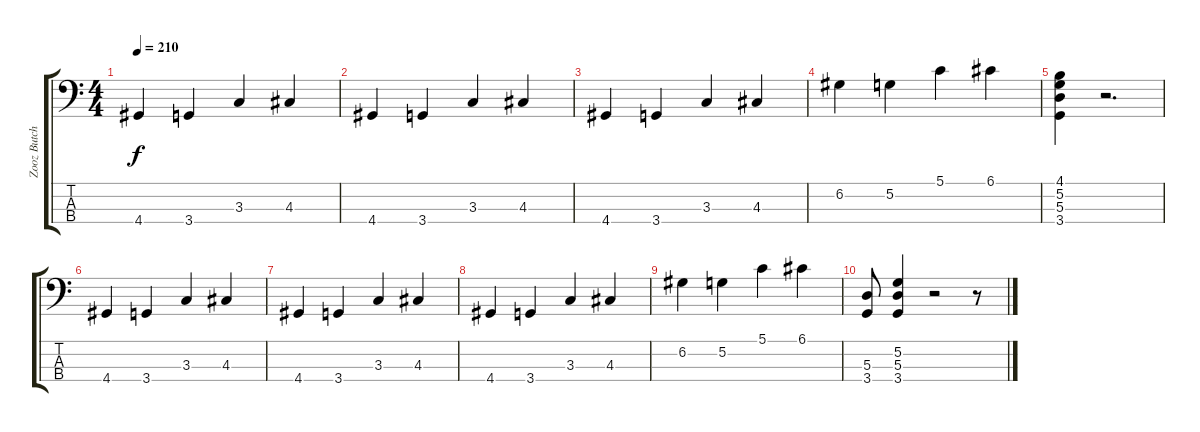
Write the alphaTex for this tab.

\track ("Zooz Butcher" "Zooz Butch") {instrument electricbasspick}
\staff {score tabs}
\tuning (G2 D2 A1 E1) {hide}
\ts (4 4)
\tempo 210
\clef f4
\ks c
4.4.4{dy f} 3.4.4 3.3.4 4.3.4 |
4.4.4 3.4.4 3.3.4 4.3.4 |
4.4.4 3.4.4 3.3.4 4.3.4 |
6.2.4 5.2.4 5.1.4 6.1.4 |
(4.1 5.2 5.3 3.4).4 r.2{d} |
4.4.4 3.4.4 3.3.4 4.3.4 |
4.4.4 3.4.4 3.3.4 4.3.4 |
4.4.4 3.4.4 3.3.4 4.3.4 |
6.2.4 5.2.4 5.1.4 6.1.4 |
(5.3 3.4).8 (5.2 5.3 3.4).4 r.2 r.8
